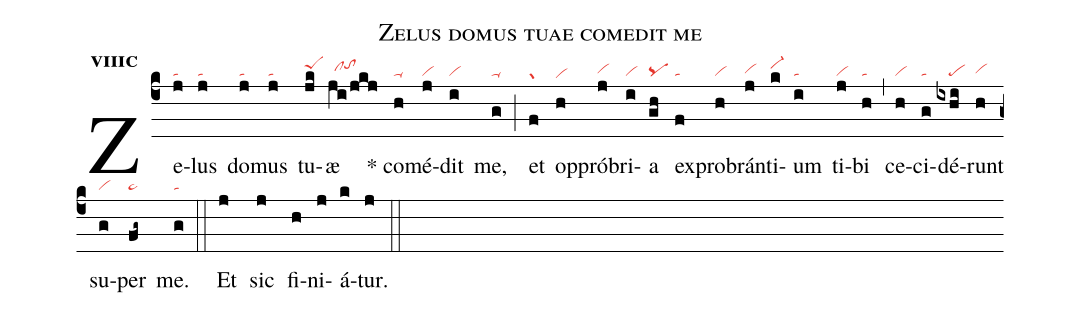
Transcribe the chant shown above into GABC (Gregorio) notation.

name:Zelus domus tuae comedit me;
office-part:an;
mode:8c;
nabc-lines:1;
%%
initial-style: 1;
name: Zelus domus tuae;
mode: 8;
office-part: Antiphona;
annotation: Ant.;
annotation: viii c;
nabc-lines: 1;
%%
(c4) Ze(j|ta)lus(j|ta) do(j|ta)mus(j|ta) tu(jk|peShi)æ(ji/jkj|//clhhtohi) <sp>*</sp> com(h|ta-)é(j|vi)dit(i|vi) me,(g|ta-) (;) et(f|gr) op(h|vihe)pró(j|vihg)bri(i|vi)a(gh|pq) ex(f|ta)pro(h|vi)brán(j|vihg)ti(k|vi-hi)um(i|ta) ti(j|vi)bi(h|ta) (,) ce(h|vi)ci(g|ta)dé(ixhi|////pe)runt(h|vihg) su(g|vi)per(fg~|ta>) me.(g|ta) (::) <eu> Et(j) sic(j) fi(h)ni(j)á(k)tur.(j) </eu>(::)
